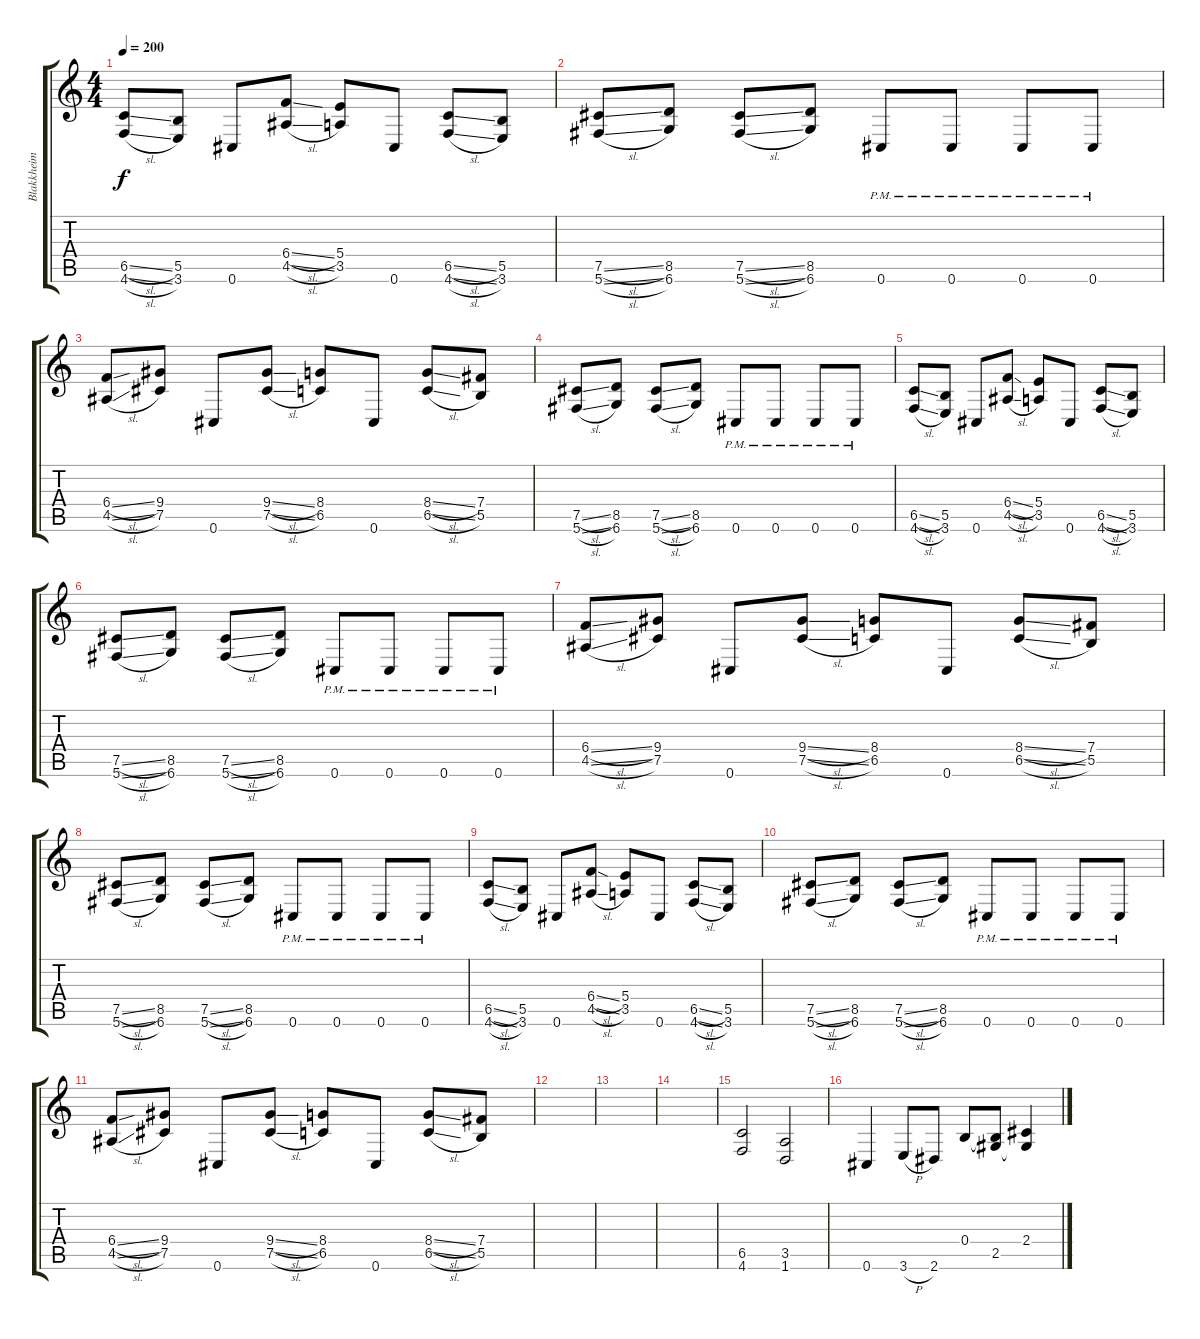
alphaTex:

\track ("Blakkheim" "Blakkheim") {instrument distortionguitar}
\staff {score tabs}
\tuning (Db4 Ab3 E3 B2 Gb2 Db2) {hide}
\ts (4 4)
\tempo 200
\clef g2
\ks c
(6.5{sl} 4.6{sl}).8{dy f} (5.5 3.6).8 0.6.8 (6.4{sl} 4.5{sl}).8 (5.4 3.5).8 0.6.8 (6.5{sl} 4.6{sl}).8 (5.5 3.6).8 |
(7.5{sl} 5.6{sl}).8 (8.5 6.6).8 (7.5{sl} 5.6{sl}).8 (8.5 6.6).8 0.6{pm}.8 0.6{pm}.8 0.6{pm}.8 0.6{pm}.8 |
(6.4{sl} 4.5{sl}).8 (9.4 7.5).8 0.6.8 (9.4{sl} 7.5{sl}).8 (8.4 6.5).8 0.6.8 (8.4{sl} 6.5{sl}).8 (7.4 5.5).8 |
(7.5{sl} 5.6{sl}).8 (8.5 6.6).8 (7.5{sl} 5.6{sl}).8 (8.5 6.6).8 0.6{pm}.8 0.6{pm}.8 0.6{pm}.8 0.6{pm}.8 |
(6.5{sl} 4.6{sl}).8 (5.5 3.6).8 0.6.8 (6.4{sl} 4.5{sl}).8 (5.4 3.5).8 0.6.8 (6.5{sl} 4.6{sl}).8 (5.5 3.6).8 |
(7.5{sl} 5.6{sl}).8 (8.5 6.6).8 (7.5{sl} 5.6{sl}).8 (8.5 6.6).8 0.6{pm}.8 0.6{pm}.8 0.6{pm}.8 0.6{pm}.8 |
(6.4{sl} 4.5{sl}).8 (9.4 7.5).8 0.6.8 (9.4{sl} 7.5{sl}).8 (8.4 6.5).8 0.6.8 (8.4{sl} 6.5{sl}).8 (7.4 5.5).8 |
(7.5{sl} 5.6{sl}).8 (8.5 6.6).8 (7.5{sl} 5.6{sl}).8 (8.5 6.6).8 0.6{pm}.8 0.6{pm}.8 0.6{pm}.8 0.6{pm}.8 |
(6.5{sl} 4.6{sl}).8 (5.5 3.6).8 0.6.8 (6.4{sl} 4.5{sl}).8 (5.4 3.5).8 0.6.8 (6.5{sl} 4.6{sl}).8 (5.5 3.6).8 |
(7.5{sl} 5.6{sl}).8 (8.5 6.6).8 (7.5{sl} 5.6{sl}).8 (8.5 6.6).8 0.6{pm}.8 0.6{pm}.8 0.6{pm}.8 0.6{pm}.8 |
(6.4{sl} 4.5{sl}).8 (9.4 7.5).8 0.6.8 (9.4{sl} 7.5{sl}).8 (8.4 6.5).8 0.6.8 (8.4{sl} 6.5{sl}).8 (7.4 5.5).8 |
|
|
|
(6.5 4.6).2 (3.5 1.6).2 |
0.6.4 3.6{h}.8 2.6.8 0.4.8 (0.4{t} 2.5).8 (2.4 2.5{t}).4
